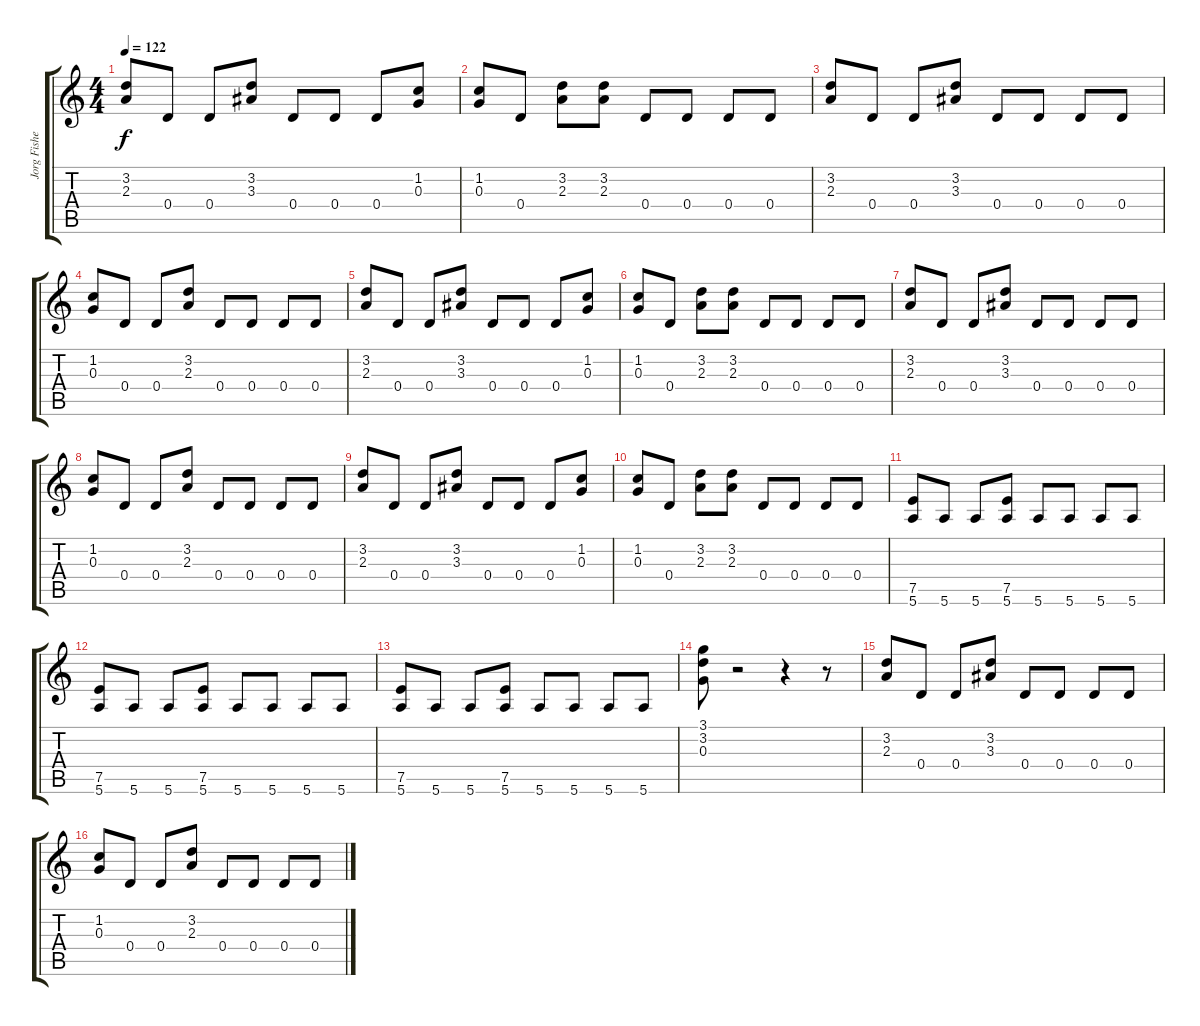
\track ("Jorg Fisher" "Jorg Fishe") {instrument distortionguitar}
\staff {score tabs}
\tuning (E4 B3 G3 D3 A2 E2) {hide}
\ts (4 4)
\tempo 122
\clef g2
\ks c
(3.2 2.3).8{dy f} 0.4.8 0.4.8 (3.2 3.3).8 0.4.8 0.4.8 0.4.8 (1.2 0.3).8 |
(1.2 0.3).8 0.4.8 (3.2 2.3).8 (3.2 2.3).8 0.4.8 0.4.8 0.4.8 0.4.8 |
(3.2 2.3).8 0.4.8 0.4.8 (3.2 3.3).8 0.4.8 0.4.8 0.4.8 0.4.8 |
(1.2 0.3).8 0.4.8 0.4.8 (3.2 2.3).8 0.4.8 0.4.8 0.4.8 0.4.8 |
(3.2 2.3).8 0.4.8 0.4.8 (3.2 3.3).8 0.4.8 0.4.8 0.4.8 (1.2 0.3).8 |
(1.2 0.3).8 0.4.8 (3.2 2.3).8 (3.2 2.3).8 0.4.8 0.4.8 0.4.8 0.4.8 |
(3.2 2.3).8 0.4.8 0.4.8 (3.2 3.3).8 0.4.8 0.4.8 0.4.8 0.4.8 |
(1.2 0.3).8 0.4.8 0.4.8 (3.2 2.3).8 0.4.8 0.4.8 0.4.8 0.4.8 |
(3.2 2.3).8 0.4.8 0.4.8 (3.2 3.3).8 0.4.8 0.4.8 0.4.8 (1.2 0.3).8 |
(1.2 0.3).8 0.4.8 (3.2 2.3).8 (3.2 2.3).8 0.4.8 0.4.8 0.4.8 0.4.8 |
(7.5 5.6).8 5.6.8 5.6.8 (7.5 5.6).8 5.6.8 5.6.8 5.6.8 5.6.8 |
(7.5 5.6).8 5.6.8 5.6.8 (7.5 5.6).8 5.6.8 5.6.8 5.6.8 5.6.8 |
(7.5 5.6).8 5.6.8 5.6.8 (7.5 5.6).8 5.6.8 5.6.8 5.6.8 5.6.8 |
(3.1 3.2 0.3).8 r.2 r.4 r.8 |
(3.2 2.3).8 0.4.8 0.4.8 (3.2 3.3).8 0.4.8 0.4.8 0.4.8 0.4.8 |
(1.2 0.3).8 0.4.8 0.4.8 (3.2 2.3).8 0.4.8 0.4.8 0.4.8 0.4.8
